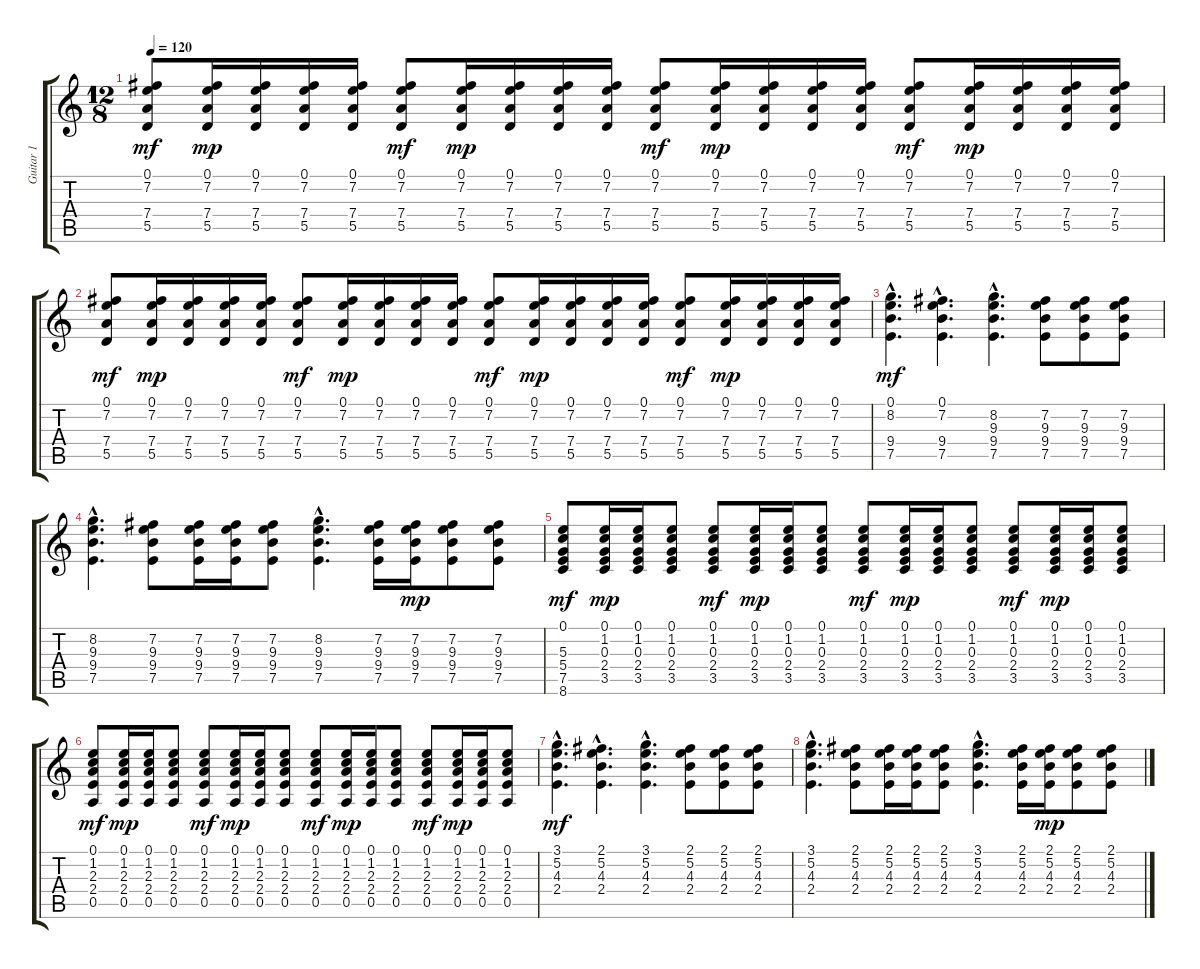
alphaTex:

\track ("Guitar 1" "Guitar 1") {instrument acousticguitarsteel}
\staff {score tabs}
\tuning (E4 B3 G3 D3 A2 E2) {hide}
\ts (12 8)
\tempo 120
\clef g2
\ks c
(0.1 7.2 7.4 5.5).8{dy mf} (0.1 7.2 7.4 5.5).16{dy mp} (0.1 7.2 7.4 5.5).16 (0.1 7.2 7.4 5.5).16 (0.1 7.2 7.4 5.5).16 (0.1 7.2 7.4 5.5).8{dy mf} (0.1 7.2 7.4 5.5).16{dy mp} (0.1 7.2 7.4 5.5).16 (0.1 7.2 7.4 5.5).16 (0.1 7.2 7.4 5.5).16 (0.1 7.2 7.4 5.5).8{dy mf} (0.1 7.2 7.4 5.5).16{dy mp} (0.1 7.2 7.4 5.5).16 (0.1 7.2 7.4 5.5).16 (0.1 7.2 7.4 5.5).16 (0.1 7.2 7.4 5.5).8{dy mf} (0.1 7.2 7.4 5.5).16{dy mp} (0.1 7.2 7.4 5.5).16 (0.1 7.2 7.4 5.5).16 (0.1 7.2 7.4 5.5).16 |
(0.1 7.2 7.4 5.5).8{dy mf} (0.1 7.2 7.4 5.5).16{dy mp} (0.1 7.2 7.4 5.5).16 (0.1 7.2 7.4 5.5).16 (0.1 7.2 7.4 5.5).16 (0.1 7.2 7.4 5.5).8{dy mf} (0.1 7.2 7.4 5.5).16{dy mp} (0.1 7.2 7.4 5.5).16 (0.1 7.2 7.4 5.5).16 (0.1 7.2 7.4 5.5).16 (0.1 7.2 7.4 5.5).8{dy mf} (0.1 7.2 7.4 5.5).16{dy mp} (0.1 7.2 7.4 5.5).16 (0.1 7.2 7.4 5.5).16 (0.1 7.2 7.4 5.5).16 (0.1 7.2 7.4 5.5).8{dy mf} (0.1 7.2 7.4 5.5).16{dy mp} (0.1 7.2 7.4 5.5).16 (0.1 7.2 7.4 5.5).16 (0.1 7.2 7.4 5.5).16 |
(0.1{hac} 8.2{hac} 9.4{hac} 7.5{hac}).4{d dy mf} (0.1{hac} 7.2{hac} 9.4{hac} 7.5{hac}).4{d} (8.2{hac} 9.3{hac} 9.4{hac} 7.5{hac}).4{d} (7.2 9.3 9.4 7.5).8 (7.2 9.3 9.4 7.5).8 (7.2 9.3 9.4 7.5).8 |
(8.2{hac} 9.3{hac} 9.4{hac} 7.5{hac}).4{d} (7.2 9.3 9.4 7.5).8 (7.2 9.3 9.4 7.5).16 (7.2 9.3 9.4 7.5).16 (7.2 9.3 9.4 7.5).8 (8.2{hac} 9.3{hac} 9.4{hac} 7.5{hac}).4{d} (7.2 9.3 9.4 7.5).16 (7.2 9.3 9.4 7.5).16{dy mp} (7.2 9.3 9.4 7.5).8 (7.2 9.3 9.4 7.5).8 |
(0.1 5.3 5.4 7.5 8.6).8{dy mf} (0.1 1.2 0.3 2.4 3.5).16{dy mp} (0.1 1.2 0.3 2.4 3.5).16 (0.1 1.2 0.3 2.4 3.5).8 (0.1 1.2 0.3 2.4 3.5).8{dy mf} (0.1 1.2 0.3 2.4 3.5).16{dy mp} (0.1 1.2 0.3 2.4 3.5).16 (0.1 1.2 0.3 2.4 3.5).8 (0.1 1.2 0.3 2.4 3.5).8{dy mf} (0.1 1.2 0.3 2.4 3.5).16{dy mp} (0.1 1.2 0.3 2.4 3.5).16 (0.1 1.2 0.3 2.4 3.5).8 (0.1 1.2 0.3 2.4 3.5).8{dy mf} (0.1 1.2 0.3 2.4 3.5).16{dy mp} (0.1 1.2 0.3 2.4 3.5).16 (0.1 1.2 0.3 2.4 3.5).8 |
(0.1 1.2 2.3 2.4 0.5).8{dy mf} (0.1 1.2 2.3 2.4 0.5).16{dy mp} (0.1 1.2 2.3 2.4 0.5).16 (0.1 1.2 2.3 2.4 0.5).8 (0.1 1.2 2.3 2.4 0.5).8{dy mf} (0.1 1.2 2.3 2.4 0.5).16{dy mp} (0.1 1.2 2.3 2.4 0.5).16 (0.1 1.2 2.3 2.4 0.5).8 (0.1 1.2 2.3 2.4 0.5).8{dy mf} (0.1 1.2 2.3 2.4 0.5).16{dy mp} (0.1 1.2 2.3 2.4 0.5).16 (0.1 1.2 2.3 2.4 0.5).8 (0.1 1.2 2.3 2.4 0.5).8{dy mf} (0.1 1.2 2.3 2.4 0.5).16{dy mp} (0.1 1.2 2.3 2.4 0.5).16 (0.1 1.2 2.3 2.4 0.5).8 |
(3.1{hac} 5.2{hac} 4.3{hac} 2.4{hac}).4{d dy mf} (2.1{hac} 5.2{hac} 4.3{hac} 2.4{hac}).4{d} (3.1{hac} 5.2{hac} 4.3{hac} 2.4{hac}).4{d} (2.1 5.2 4.3 2.4).8 (2.1 5.2 4.3 2.4).8 (2.1 5.2 4.3 2.4).8 |
(3.1{hac} 5.2{hac} 4.3{hac} 2.4{hac}).4{d} (2.1 5.2 4.3 2.4).8 (2.1 5.2 4.3 2.4).16 (2.1 5.2 4.3 2.4).16 (2.1 5.2 4.3 2.4).8 (3.1{hac} 5.2{hac} 4.3{hac} 2.4{hac}).4{d} (2.1 5.2 4.3 2.4).16 (2.1 5.2 4.3 2.4).16{dy mp} (2.1 5.2 4.3 2.4).8 (2.1 5.2 4.3 2.4).8
